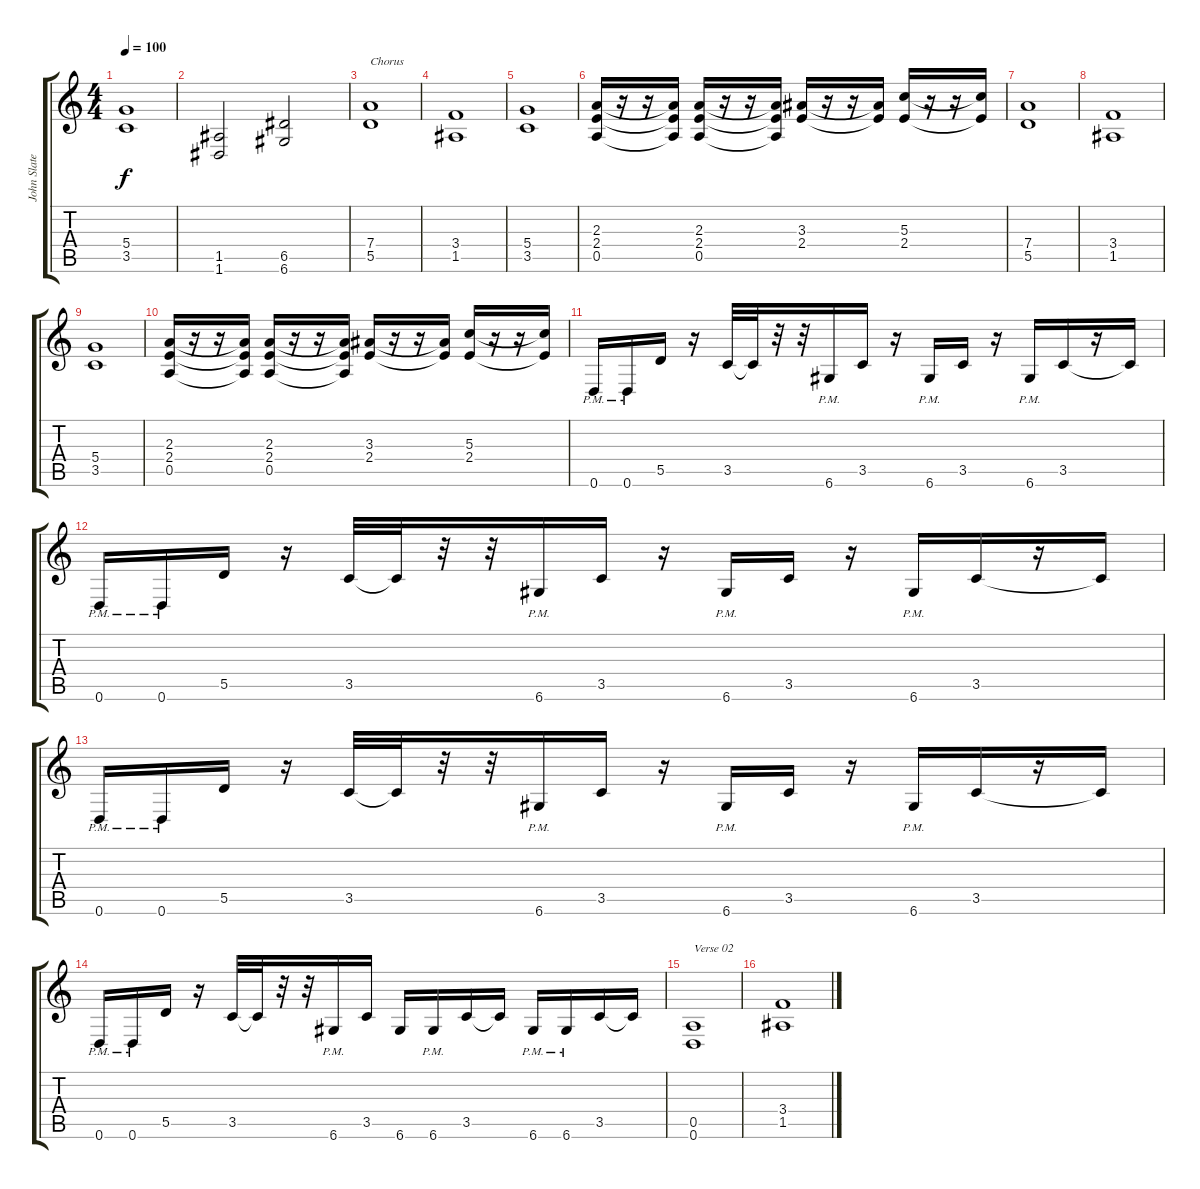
\track ("John Slater" "John Slate") {instrument distortionguitar}
\staff {score tabs}
\tuning (E4 B3 G3 D3 A2 D2) {hide}
\ts (4 4)
\tempo 100
\clef g2
\ks c
(5.4 3.5).1{dy f} |
(1.5 1.6).2 (6.5 6.6).2 |
(7.4 5.5).1{txt "Chorus"} |
(3.4 1.5).1 |
(5.4 3.5).1 |
(2.3 2.4 0.5).16 r.16 r.16 (2.3{t} 2.4{t} 0.5{t}).16 (2.3 2.4 0.5).16 r.16 r.16 (2.3{t} 2.4{t} 0.5{t}).16 (3.3 2.4).16 r.16 r.16 (3.3{t} 2.4{t}).16 (5.3 2.4).16 r.16 r.16 (5.3{t} 2.4{t}).16 |
(7.4 5.5).1 |
(3.4 1.5).1 |
(5.4 3.5).1 |
(2.3 2.4 0.5).16 r.16 r.16 (2.3{t} 2.4{t} 0.5{t}).16 (2.3 2.4 0.5).16 r.16 r.16 (2.3{t} 2.4{t} 0.5{t}).16 (3.3 2.4).16 r.16 r.16 (3.3{t} 2.4{t}).16 (5.3 2.4).16 r.16 r.16 (5.3{t} 2.4{t}).16 |
0.6{pm}.16 0.6{pm}.16 5.5.16 r.16 3.5.32 3.5{t}.32 r.32 r.32 6.6{pm}.16 3.5.16 r.16 6.6{pm}.16 3.5.16 r.16 6.6{pm}.16 3.5.16 r.16 3.5{t}.16 |
0.6{pm}.16 0.6{pm}.16 5.5.16 r.16 3.5.32 3.5{t}.32 r.32 r.32 6.6{pm}.16 3.5.16 r.16 6.6{pm}.16 3.5.16 r.16 6.6{pm}.16 3.5.16 r.16 3.5{t}.16 |
0.6{pm}.16 0.6{pm}.16 5.5.16 r.16 3.5.32 3.5{t}.32 r.32 r.32 6.6{pm}.16 3.5.16 r.16 6.6{pm}.16 3.5.16 r.16 6.6{pm}.16 3.5.16 r.16 3.5{t}.16 |
0.6{pm}.16 0.6{pm}.16 5.5.16 r.16 3.5.32 3.5{t}.32 r.32 r.32 6.6{pm}.16 3.5.16 6.6.16 6.6{pm}.16 3.5.16 3.5{t}.16 6.6{pm}.16 6.6{pm}.16 3.5.16 3.5{t}.16 |
(0.5 0.6).1{txt "Verse 02"} |
(3.4 1.5).1
